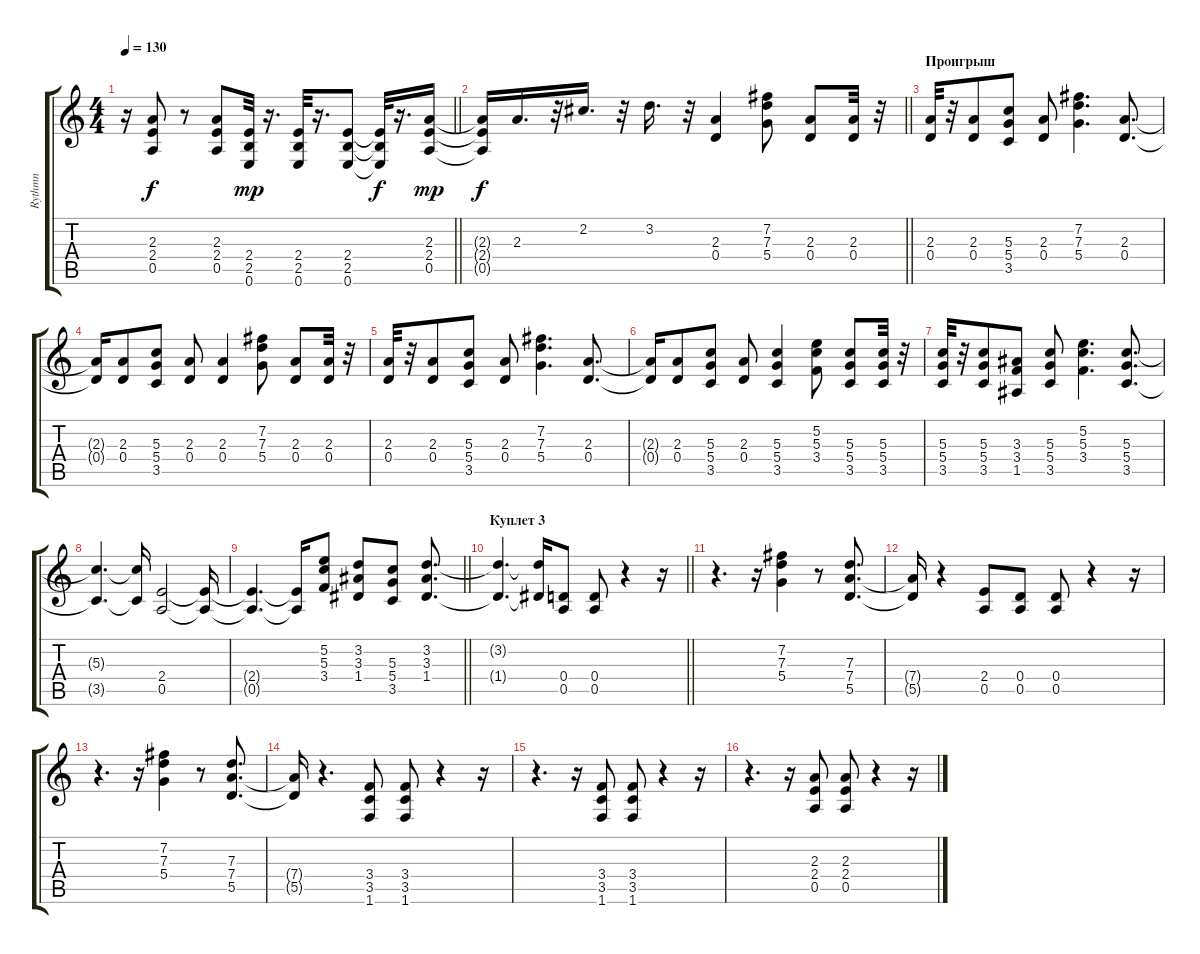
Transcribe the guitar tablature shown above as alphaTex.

\track ("Rythmn" "Rythmn") {instrument overdrivenguitar}
\staff {score tabs}
\tuning (E4 B3 G3 D3 A2 E2) {hide}
\ts (4 4)
\tempo 130
\clef g2
\barLineRight lightlight
\ks c
r.16{dy f} (2.3 2.4 0.5).8 r.8 (2.3 2.4 0.5).8 (2.4 2.5 0.6).32{dy mp} r.16{d} (2.4 2.5 0.6).32 r.16{d} (2.4 2.5 0.6).8 (2.4{t} 2.5{t} 0.6{t}).32{dy f} r.16{d} (2.3 2.4 0.5).16{dy mp} |
\barLineRight lightlight
(2.3{t} 2.4{t} 0.5{t}).16{dy f} 2.3.16{d} r.32 2.2.16{d} r.32 3.2.16{d} r.32 (2.3 0.4).4 (7.2 7.3 5.4).8 (2.3 0.4).8 (2.3 0.4).32 r.32 |
\section ("" "Проигрыш")
(2.3 0.4).32 r.32 (2.3 0.4).8 (5.3 5.4 3.5).8 (2.3 0.4).8 (7.2 7.3 5.4).4{d} (2.3 0.4).8{d} |
(2.3{t} 0.4{t}).16 (2.3 0.4).8 (5.3 5.4 3.5).8 (2.3 0.4).8 (2.3 0.4).4 (7.2 7.3 5.4).8 (2.3 0.4).8 (2.3 0.4).32 r.32 |
(2.3 0.4).32 r.32 (2.3 0.4).8 (5.3 5.4 3.5).8 (2.3 0.4).8 (7.2 7.3 5.4).4{d} (2.3 0.4).8{d} |
(2.3{t} 0.4{t}).16 (2.3 0.4).8 (5.3 5.4 3.5).8 (2.3 0.4).8 (5.3 5.4 3.5).4 (5.2 5.3 3.4).8 (5.3 5.4 3.5).8 (5.3 5.4 3.5).32 r.32 |
(5.3 5.4 3.5).32 r.32 (5.3 5.4 3.5).8 (3.3 3.4 1.5).8 (5.3 5.4 3.5).8 (5.2 5.3 3.4).4{d} (5.3 5.4 3.5).8{d} |
(5.3{t} 3.5{t}).4{d} (5.3{t} 3.5{t}).16 (2.4 0.5).2 (2.4{t} 0.5{t}).16 |
\barLineRight lightlight
(2.4{t} 0.5{t}).4{d} (2.4{t} 0.5{t}).16 (5.2 5.3 3.4).8 (3.2 3.3 1.4).8 (5.3 5.4 3.5).8 (3.2 3.3 1.4).8{d} |
\section ("" "Куплет 3")
\barLineRight lightlight
(3.2{t} 1.4{t}).4{d} (3.2{t} 1.4{t}).16 (0.4 0.5).8 (0.4 0.5).8 r.4 r.16 |
\section ("" "")
r.4{d} r.16 (7.2 7.3 5.4).4 r.8 (7.3 7.4 5.5).8{d} |
(7.4{t} 5.5{t}).16 r.4 (2.4 0.5).8 (0.4 0.5).8 (0.4 0.5).8 r.4 r.16 |
r.4{d} r.16 (7.2 7.3 5.4).4 r.8 (7.3 7.4 5.5).8{d} |
(7.4{t} 5.5{t}).16 r.4{d} (3.4 3.5 1.6).8 (3.4 3.5 1.6).8 r.4 r.16 |
r.4{d} r.16 (3.4 3.5 1.6).8 (3.4 3.5 1.6).8 r.4 r.16 |
r.4{d} r.16 (2.3 2.4 0.5).8 (2.3 2.4 0.5).8 r.4 r.16
